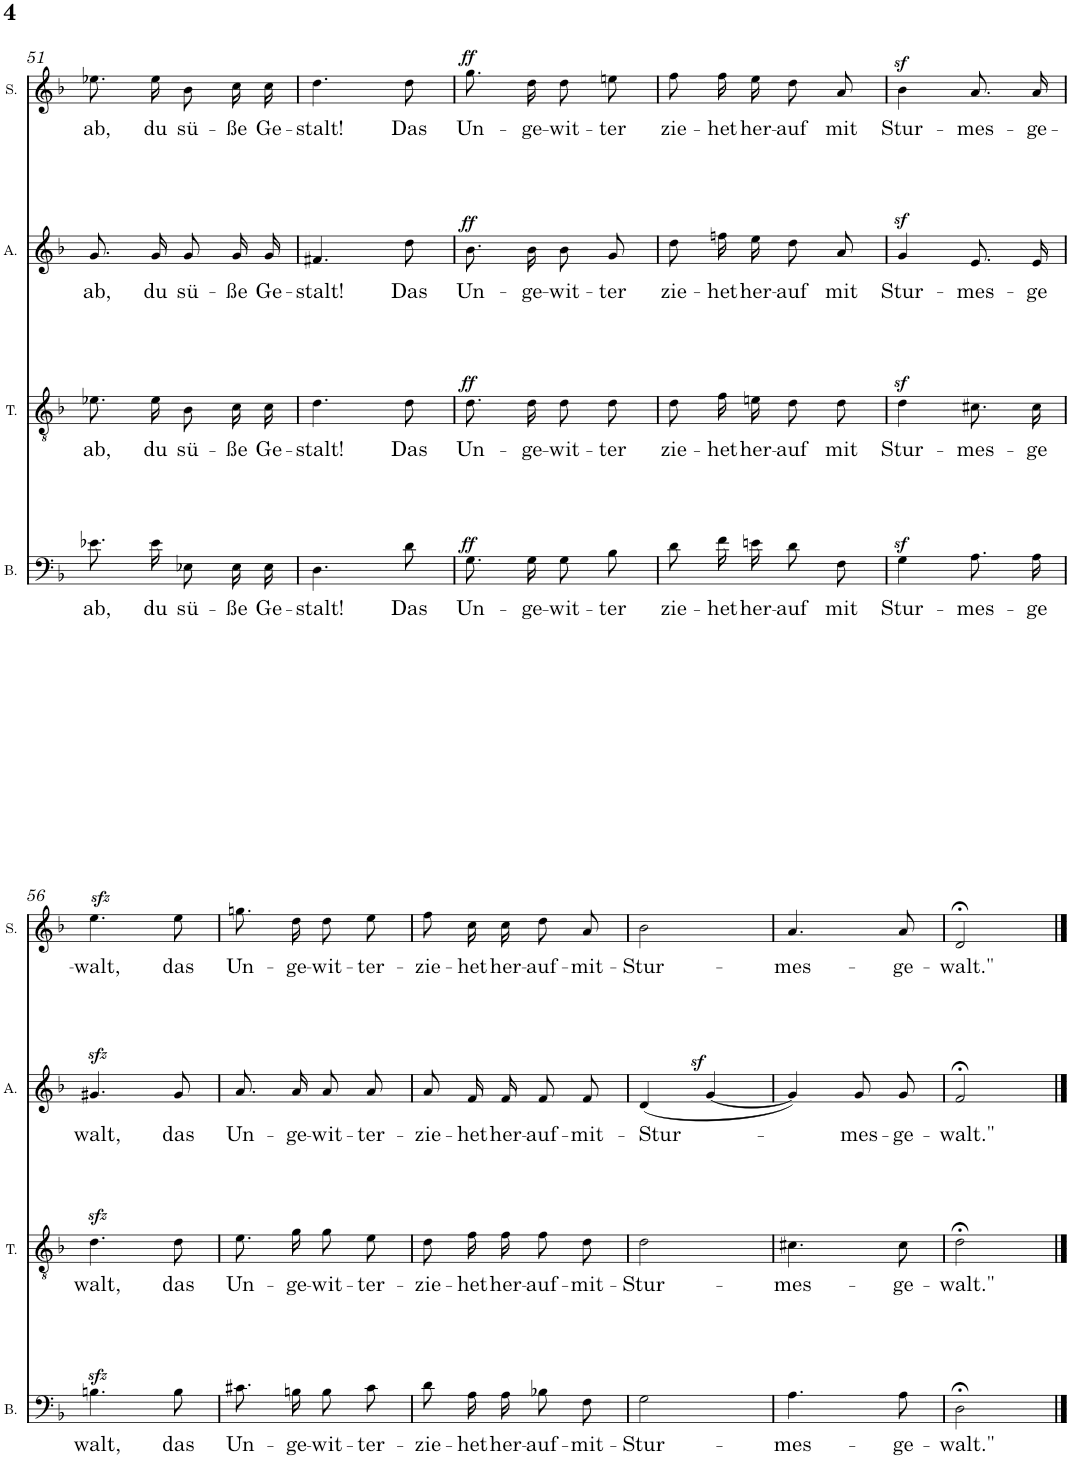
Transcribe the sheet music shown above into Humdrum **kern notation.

**kern	**text	**dynam	**kern	**text	**dynam	**kern	**text	**dynam	**kern	**text	**dynam
*part4	*part4	*part4	*part3	*part3	*part3	*part2	*part2	*part2	*part1	*part1	*part1
*staff4	*staff4	*staff4	*staff3	*staff3	*staff3	*staff2	*staff2	*staff2	*staff1	*staff1	*staff1
*I"Basse	*	*	*I"Tenor	*	*	*I"Alto	*	*	*I"Sopano	*	*
*I'B.	*	*	*I'T.	*	*	*I'A.	*	*	*I'S.	*	*
!!LO:PB:g=z
*clefF4	*	*	*clefGv2	*	*	*clefG2	*	*	*clefG2	*	*
*k[b-]	*	*	*k[b-]	*	*	*k[b-]	*	*	*k[b-]	*	*
*F:	*	*	*F:	*	*	*F:	*	*	*F:	*	*
*M2/4	*	*	*M2/4	*	*	*M2/4	*	*	*M2/4	*	*
=51	=51	=51	=51	=51	=51	=51	=51	=51	=51	=51	=51
!	!LO:LY:b	!	!	!LO:LY:b	!	!	!LO:LY:b	!	!	!LO:LY:b	!
8.e-X\L	ab,	.	8.e-X\L	ab,	.	8.g/L	ab,	.	8.ee-X\L	ab,	.
!	!LO:LY:b	!	!	!LO:LY:b	!	!	!LO:LY:b	!	!	!LO:LY:b	!
16e-\Jk	du	.	16e-\Jk	du	.	16g/Jk	du	.	16ee-\Jk	du	.
!	!LO:LY:b	!	!	!LO:LY:b	!	!	!LO:LY:b	!	!	!LO:LY:b	!
8E-X\L	sü-	.	8B-\L	sü-	.	8g/L	sü-	.	8b-\L	sü-	.
!	!LO:LY:b	!	!	!LO:LY:b	!	!	!LO:LY:b	!	!	!LO:LY:b	!
16E-\L	-ße	.	16c\L	-ße	.	16g/L	-ße	.	16cc\L	-ße	.
!	!LO:LY:b	!	!	!LO:LY:b	!	!	!LO:LY:b	!	!	!LO:LY:b	!
16E-\JJ	Ge-	.	16c\JJ	Ge-	.	16g/JJ	Ge-	.	16cc\JJ	Ge-	.
=52	=52	=52	=52	=52	=52	=52	=52	=52	=52	=52	=52
!	!LO:LY:b	!	!	!LO:LY:b	!	!	!LO:LY:b	!	!	!LO:LY:b	!
4.D\	-stalt!	.	4.d\	-stalt!	.	4.f#X/	-stalt!	.	4.dd\	-stalt!	.
!	!LO:LY:b	!	!	!LO:LY:b	!	!	!LO:LY:b	!	!	!LO:LY:b	!
8d\	Das	.	8d\	Das	.	8dd\	Das	.	8dd\	Das	.
=53	=53	=53	=53	=53	=53	=53	=53	=53	=53	=53	=53
!	!LO:LY:b	!LO:DY:a	!	!LO:LY:b	!LO:DY:a	!	!LO:LY:b	!LO:DY:a	!	!LO:LY:b	!LO:DY:a
8.G\L	Un-	ff	8.d\L	Un-	ff	8.b-\L	Un-	ff	8.gg\L	Un-	ff
!	!LO:LY:b	!	!	!LO:LY:b	!	!	!LO:LY:b	!	!	!LO:LY:b	!
16G\Jk	-ge-	.	16d\Jk	-ge-	.	16b-\Jk	-ge-	.	16dd\Jk	-ge-	.
!	!LO:LY:b	!	!	!LO:LY:b	!	!	!LO:LY:b	!	!	!LO:LY:b	!
8G\L	-wit-	.	8d\L	-wit-	.	8b-/L	-wit-	.	8dd\L	-wit-	.
!	!LO:LY:b	!	!	!LO:LY:b	!	!	!LO:LY:b	!	!	!LO:LY:b	!
8B-\J	-ter	.	8d\J	-ter	.	8g/J	-ter	.	8een\J	-ter	.
=54	=54	=54	=54	=54	=54	=54	=54	=54	=54	=54	=54
!	!LO:LY:b	!	!	!LO:LY:b	!	!	!LO:LY:b	!	!	!LO:LY:b	!
8d\L	zie-	.	8d\L	zie-	.	8dd\L	zie-	.	8ff\L	zie-	.
!	!LO:LY:b	!	!	!LO:LY:b	!	!	!LO:LY:b	!	!	!LO:LY:b	!
16f\L	-het	.	16f\L	-het	.	16ffn\L	-het	.	16ff\L	-het	.
!	!LO:LY:b	!	!	!LO:LY:b	!	!	!LO:LY:b	!	!	!LO:LY:b	!
16en\JJ	her-	.	16en\JJ	her-	.	16ee\JJ	her-	.	16ee\JJ	her-	.
!	!LO:LY:b	!	!	!LO:LY:b	!	!	!LO:LY:b	!	!	!LO:LY:b	!
8d\L	-auf	.	8d\L	-auf	.	8dd\L	-auf	.	8dd\L	-auf	.
!	!LO:LY:b	!	!	!LO:LY:b	!	!	!LO:LY:b	!	!	!LO:LY:b	!
8F\J	mit	.	8d\J	mit	.	8a\J	mit	.	8a\J	mit	.
=55	=55	=55	=55	=55	=55	=55	=55	=55	=55	=55	=55
!	!LO:LY:b	!	!	!LO:LY:b	!	!	!LO:LY:b	!	!	!LO:LY:b	!
4Gz>\	Stur-	.	4dz>\	Stur-	.	4gz>/	Stur-	.	4b-z>\	Stur-	.
!	!LO:LY:b	!	!	!LO:LY:b	!	!	!LO:LY:b	!	!	!LO:LY:b	!
8.A\L	-mes-	.	8.c#X\L	-mes-	.	8.e/L	-mes-	.	8.a/L	-mes-	.
!	!LO:LY:b	!	!	!LO:LY:b	!	!	!LO:LY:b	!	!	!LO:LY:b	!
16A\Jk	-ge	.	16c#\Jk	-ge	.	16e/Jk	-ge	.	16a/Jk	-ge-	.
!!LO:LB:g=z
=56	=56	=56	=56	=56	=56	=56	=56	=56	=56	=56	=56
!	!LO:LY:b	!	!	!LO:LY:b	!	!	!LO:LY:b	!	!	!LO:LY:b	!
4.Bnzz<\	walt,	.	4.dzz<\	walt,	.	4.g#Xzz</	walt,	.	4.eezz<\	walt,	.
!	!LO:LY:b	!	!	!LO:LY:b	!	!	!LO:LY:b	!	!	!LO:LY:b	!
8B\	das	.	8d\	das	.	8g#/	das	.	8ee\	das	.
=57	=57	=57	=57	=57	=57	=57	=57	=57	=57	=57	=57
!	!LO:LY:b	!	!	!LO:LY:b	!	!	!LO:LY:b	!	!	!LO:LY:b	!
8.c#X\L	Un-	.	8.e\L	Un-	.	8.a/L	Un-	.	8.ggn\L	Un-	.
!	!LO:LY:b	!	!	!LO:LY:b	!	!	!LO:LY:b	!	!	!LO:LY:b	!
16Bn\Jk	-ge-	.	16g\Jk	-ge-	.	16a/Jk	-ge-	.	16dd\Jk	-ge-	.
!	!LO:LY:b	!	!	!LO:LY:b	!	!	!LO:LY:b	!	!	!LO:LY:b	!
8B\L	-wit-	.	8g\L	-wit-	.	8a/L	-wit-	.	8dd\L	-wit-	.
!	!LO:LY:b	!	!	!LO:LY:b	!	!	!LO:LY:b	!	!	!LO:LY:b	!
8c#\J	-ter-	.	8e\J	-ter-	.	8a/J	-ter-	.	8ee\J	-ter-	.
=58	=58	=58	=58	=58	=58	=58	=58	=58	=58	=58	=58
!	!LO:LY:b	!	!	!LO:LY:b	!	!	!LO:LY:b	!	!	!LO:LY:b	!
8d\L	-zie-	.	8d\L	-zie-	.	8a/L	-zie-	.	8ff\L	-zie-	.
!	!LO:LY:b	!	!	!LO:LY:b	!	!	!LO:LY:b	!	!	!LO:LY:b	!
16A\L	-het	.	16f\L	-het	.	16f/L	-het	.	16cc\L	-het	.
!	!LO:LY:b	!	!	!LO:LY:b	!	!	!LO:LY:b	!	!	!LO:LY:b	!
16A\JJ	her-	.	16f\JJ	her-	.	16f/JJ	her-	.	16cc\JJ	her-	.
!	!LO:LY:b	!	!	!LO:LY:b	!	!	!LO:LY:b	!	!	!LO:LY:b	!
8B-X\L	-auf-	.	8f\L	-auf-	.	8f/L	-auf-	.	8dd\L	-auf-	.
!	!LO:LY:b	!	!	!LO:LY:b	!	!	!LO:LY:b	!	!	!LO:LY:b	!
8F\J	-mit-	.	8d\J	-mit-	.	8f/J	-mit-	.	8a\J	-mit-	.
=59	=59	=59	=59	=59	=59	=59	=59	=59	=59	=59	=59
!	!LO:LY:b	!	!	!LO:LY:b	!	!	!LO:LY:b	!	!	!LO:LY:b	!
*	*	*	*	*	*	*^	*	*	*	*	*
2G\	-Stur-	.	2d\	-Stur-	.	(<4d/	6ryy	-Stur-	.	2b-\	-Stur-	.
.	.	.	.	.	.	.	24ryy	.	.	.	.	.
!	!	!	!	!	!	!	!	!	!LO:DY:a	!	!	!
.	.	.	.	.	.	.	6..ryy	.	sf	.	.	.
.	.	.	.	.	.	[<4g/	.	.	.	.	.	.
=60	=60	=60	=60	=60	=60	=60	=60	=60	=60	=60	=60	=60
!	!LO:LY:b	!	!	!LO:LY:b	!	!	!	!	!	!	!LO:LY:b	!
*	*	*	*	*	*	*v	*v	*	*	*	*	*
4.A\	-mes-	.	4.c#X\	-mes-	.	4g/])	.	.	4.a/	-mes-	.
!	!	!	!	!	!	!	!LO:LY:b	!	!	!	!
.	.	.	.	.	.	8g/L	-mes-	.	.	.	.
!	!LO:LY:b	!	!	!LO:LY:b	!	!	!LO:LY:b	!	!	!LO:LY:b	!
8A\	-ge-	.	8c#\	-ge-	.	8g/J	-ge-	.	8a/	-ge-	.
=61	=61	=61	=61	=61	=61	=61	=61	=61	=61	=61	=61
!	!LO:LY:b	!	!	!LO:LY:b	!	!	!LO:LY:b	!	!	!LO:LY:b	!
2D;<\	-walt."	.	2d;<\	-walt."	.	2f;</	-walt."	.	2d;</	-walt."	.
==	==	==	==	==	==	==	==	==	==	==	==
*-	*-	*-	*-	*-	*-	*-	*-	*-	*-	*-	*-
